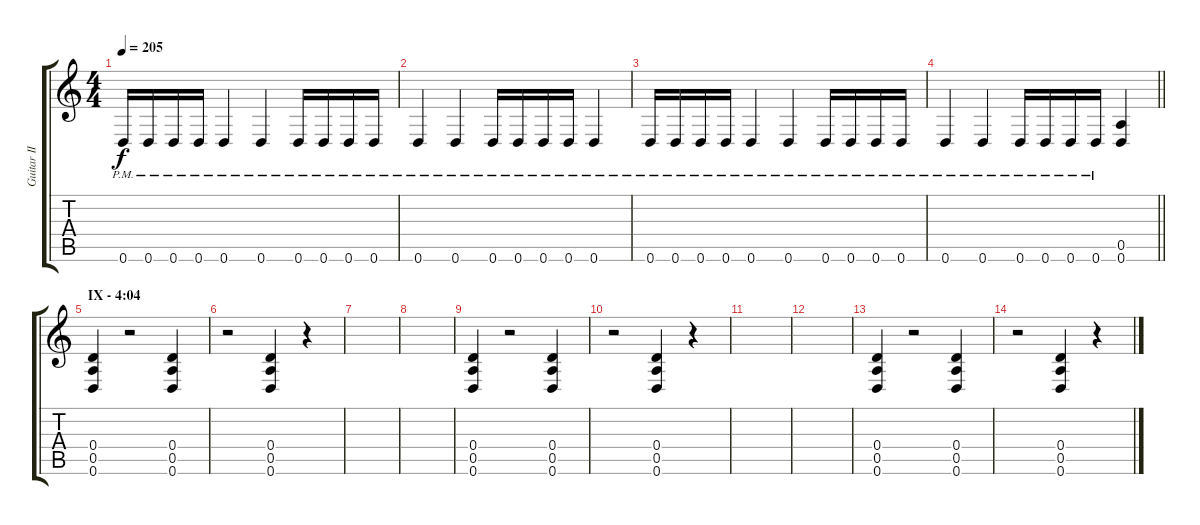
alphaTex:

\track ("Guitar II - Distrotion [Rythm]" "Guitar II ") {instrument distortionguitar}
\staff {score tabs}
\tuning (E4 B3 G3 D3 A2 D2) {hide}
\ts (4 4)
\tempo 205
\clef g2
\ks c
0.6{pm}.16{dy f} 0.6{pm}.16 0.6{pm}.16 0.6{pm}.16 0.6{pm}.4 0.6{pm}.4 0.6{pm}.16 0.6{pm}.16 0.6{pm}.16 0.6{pm}.16 |
0.6{pm}.4 0.6{pm}.4 0.6{pm}.16 0.6{pm}.16 0.6{pm}.16 0.6{pm}.16 0.6{pm}.4 |
0.6{pm}.16 0.6{pm}.16 0.6{pm}.16 0.6{pm}.16 0.6{pm}.4 0.6{pm}.4 0.6{pm}.16 0.6{pm}.16 0.6{pm}.16 0.6{pm}.16 |
\barLineRight lightlight
0.6{pm}.4 0.6{pm}.4 0.6{pm}.16 0.6{pm}.16 0.6{pm}.16 0.6{pm}.16 (0.5 0.6).4 |
\section ("" "IX - 4:04")
(0.4 0.5 0.6).4 r.2 (0.4 0.5 0.6).4 |
r.2 (0.4 0.5 0.6).4 r.4 |
|
|
(0.4 0.5 0.6).4 r.2 (0.4 0.5 0.6).4 |
r.2 (0.4 0.5 0.6).4 r.4 |
|
|
(0.4 0.5 0.6).4 r.2 (0.4 0.5 0.6).4 |
r.2 (0.4 0.5 0.6).4 r.4
